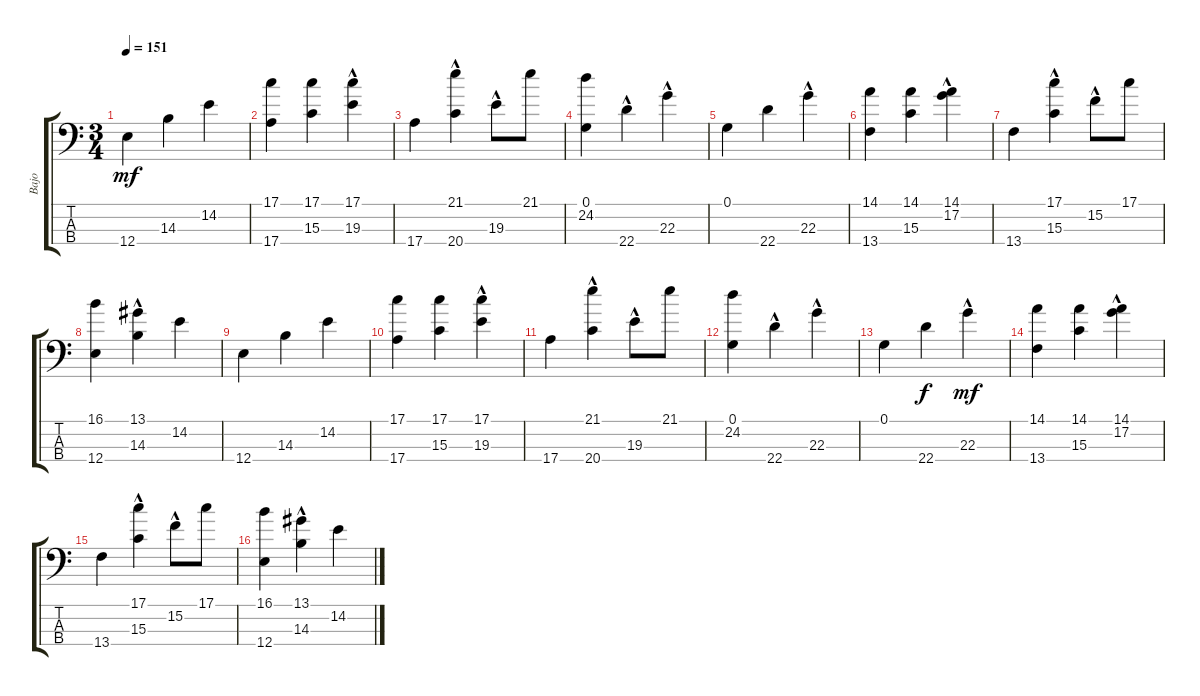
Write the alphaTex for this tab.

\track ("Bajo" "Bajo") {instrument electricbassfinger}
\staff {score tabs}
\tuning (G2 D2 A1 E1) {hide}
\ts (3 4)
\tempo 151
\clef f4
\ks c
12.4.4{dy mf} 14.3.4 14.2.4 |
(17.1 17.4).4 (17.1 15.3).4 (17.1{hac} 19.3{hac}).4 |
17.4.4 (21.1 20.4{hac}).4 19.3{hac}.8 21.1.8 |
(0.1 24.2).4 22.4{hac}.4 22.3{hac}.4 |
0.1.4 22.4.4 22.3{hac}.4 |
(14.1 13.4).4 (14.1 15.3).4 (14.1{hac} 17.2{hac}).4 |
13.4.4 (17.1 15.3{hac}).4 15.2{hac}.8 17.1.8 |
(16.1 12.4).4 (13.1 14.3{hac}).4 14.2.4 |
12.4.4 14.3.4 14.2.4 |
(17.1 17.4).4 (17.1 15.3).4 (17.1{hac} 19.3{hac}).4 |
17.4.4 (21.1 20.4{hac}).4 19.3{hac}.8 21.1.8 |
(0.1 24.2).4 22.4{hac}.4 22.3{hac}.4 |
0.1.4 22.4.4{dy f} 22.3{hac}.4{dy mf} |
(14.1 13.4).4 (14.1 15.3).4 (14.1{hac} 17.2{hac}).4 |
13.4.4 (17.1 15.3{hac}).4 15.2{hac}.8 17.1.8 |
(16.1 12.4).4 (13.1{hac} 14.3{hac}).4 14.2.4
